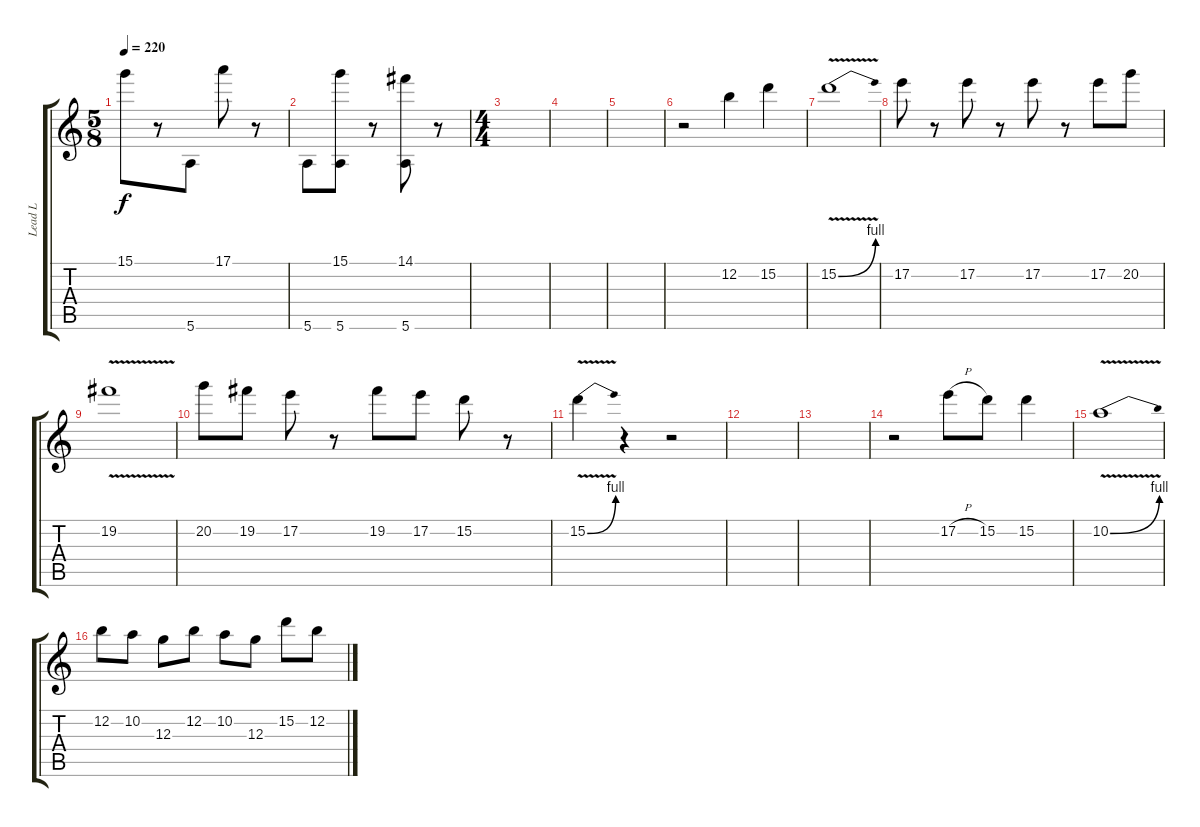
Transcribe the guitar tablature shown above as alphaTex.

\track ("Lead L" "Lead L") {instrument distortionguitar}
\staff {score tabs}
\tuning (E4 B3 G3 D3 A2 E2) {hide}
\ts (5 8)
\tempo 220
\clef g2
\ks c
15.1.8{dy f} r.8 5.6.8 17.1.8 r.8 |
5.6.8 (15.1 5.6).8 r.8 (14.1 5.6).8 r.8 |
\ts (4 4)
|
|
|
r.2 12.2.4 15.2.4 |
15.2{be (bend 0 0 60 4) v}.1 |
17.2.8 r.8 17.2.8 r.8 17.2.8 r.8 17.2.8 20.2.8 |
19.2{v}.1 |
20.2.8 19.2.8 17.2.8 r.8 19.2.8 17.2.8 15.2.8 r.8 |
15.2{be (bend 0 0 60 4) v}.4 r.4 r.2 |
|
|
r.2 17.2{h}.8 15.2.8 15.2.4 |
10.2{be (bend 0 0 60 4) v}.1 |
12.2.8 10.2.8 12.3.8 12.2.8 10.2.8 12.3.8 15.2.8 12.2.8
